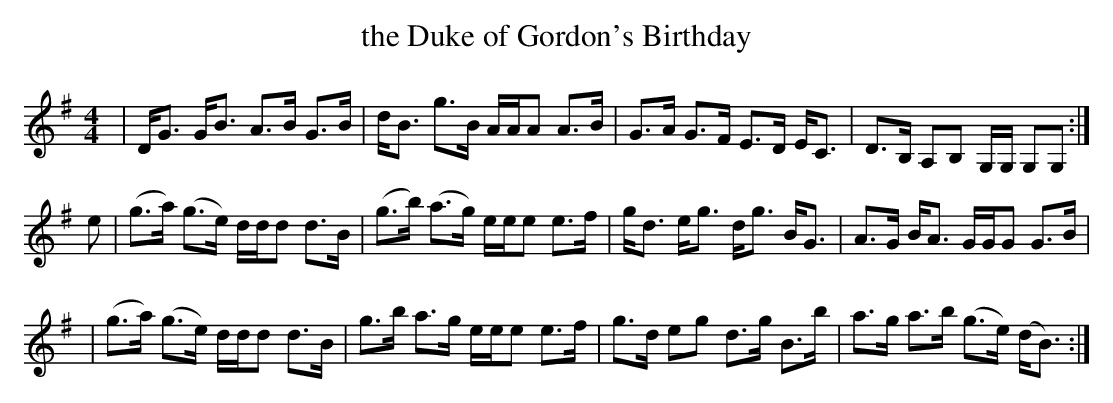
X:1
T:the Duke of Gordon's Birthday
M:4/4
L:1/8
K:G
| D<G G<B A>B G>B | d<B g>B A/A/A A>B | G>A G>F E>D E<C | D>B, A,B, G,/G,/ G,G, :|
e \
| (g>a) (g>e) d/d/d d>B | (g>b) (a>g) e/e/e e>f | g<d e<g d<g B<G | A>G B<A G/G/G G>B |
| (g>a) (g>e) d/d/d d>B | g>b a>g e/e/e e>f | g>d eg d>g B>b | a>g a>b (g>e) (d<B) :|
